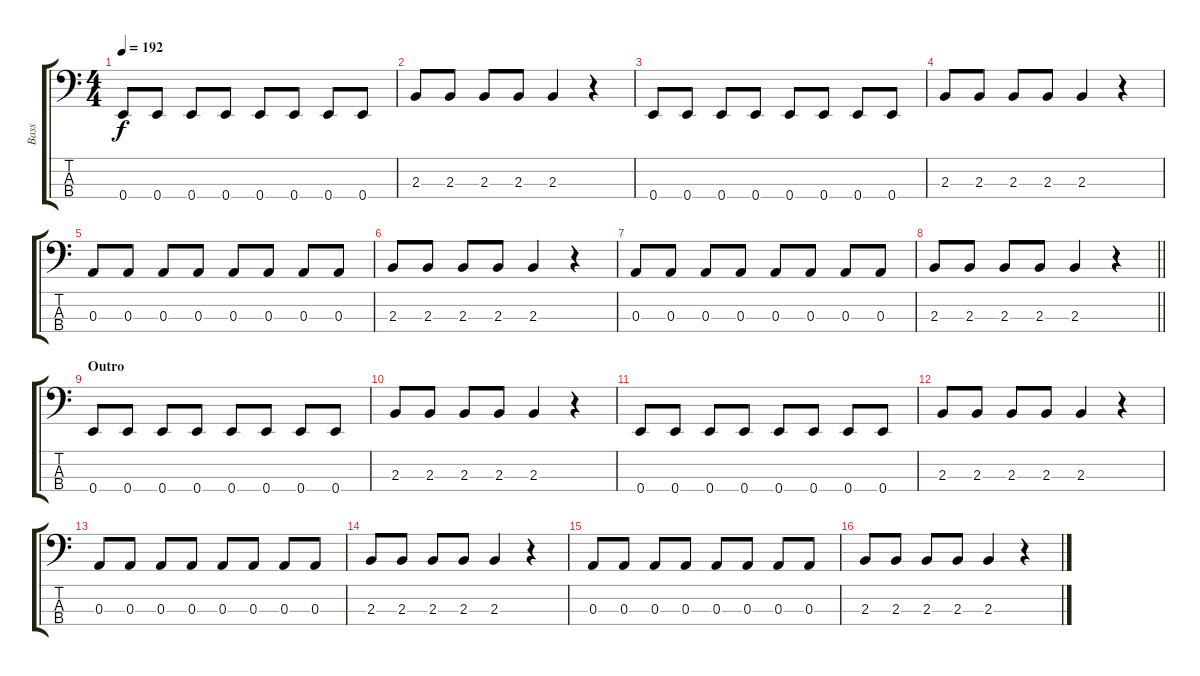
\track ("Bass" "Bass") {instrument slapbass2}
\staff {score tabs}
\tuning (G2 D2 A1 E1) {hide}
\ts (4 4)
\tempo 192
\clef f4
\ks c
0.4.8{dy f} 0.4.8 0.4.8 0.4.8 0.4.8 0.4.8 0.4.8 0.4.8 |
2.3.8 2.3.8 2.3.8 2.3.8 2.3.4 r.4 |
0.4.8 0.4.8 0.4.8 0.4.8 0.4.8 0.4.8 0.4.8 0.4.8 |
2.3.8 2.3.8 2.3.8 2.3.8 2.3.4 r.4 |
0.3.8 0.3.8 0.3.8 0.3.8 0.3.8 0.3.8 0.3.8 0.3.8 |
2.3.8 2.3.8 2.3.8 2.3.8 2.3.4 r.4 |
0.3.8 0.3.8 0.3.8 0.3.8 0.3.8 0.3.8 0.3.8 0.3.8 |
\barLineRight lightlight
2.3.8 2.3.8 2.3.8 2.3.8 2.3.4 r.4 |
\section ("" "Outro")
0.4.8 0.4.8 0.4.8 0.4.8 0.4.8 0.4.8 0.4.8 0.4.8 |
2.3.8 2.3.8 2.3.8 2.3.8 2.3.4 r.4 |
0.4.8 0.4.8 0.4.8 0.4.8 0.4.8 0.4.8 0.4.8 0.4.8 |
2.3.8 2.3.8 2.3.8 2.3.8 2.3.4 r.4 |
0.3.8 0.3.8 0.3.8 0.3.8 0.3.8 0.3.8 0.3.8 0.3.8 |
2.3.8 2.3.8 2.3.8 2.3.8 2.3.4 r.4 |
0.3.8 0.3.8 0.3.8 0.3.8 0.3.8 0.3.8 0.3.8 0.3.8 |
2.3.8 2.3.8 2.3.8 2.3.8 2.3.4 r.4
